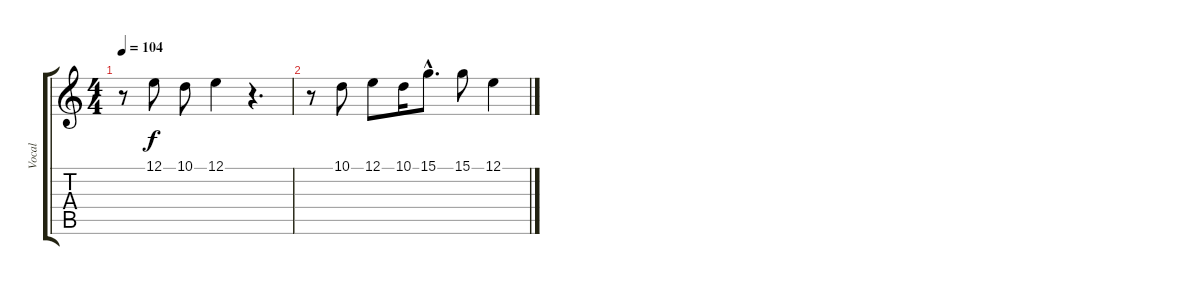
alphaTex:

\track ("Vocal" "Vocal") {instrument synthvoice}
\staff {score tabs}
\tuning (E4 B3 G3 D3 A2 E2) {hide}
\ts (4 4)
\tempo 104
\clef g2
\ks c
r.8{dy f} 12.1.8 10.1.8 12.1.4 r.4{d} |
r.8 10.1.8 12.1.8 10.1.16 15.1{hac}.8{d} 15.1.8 12.1.4
